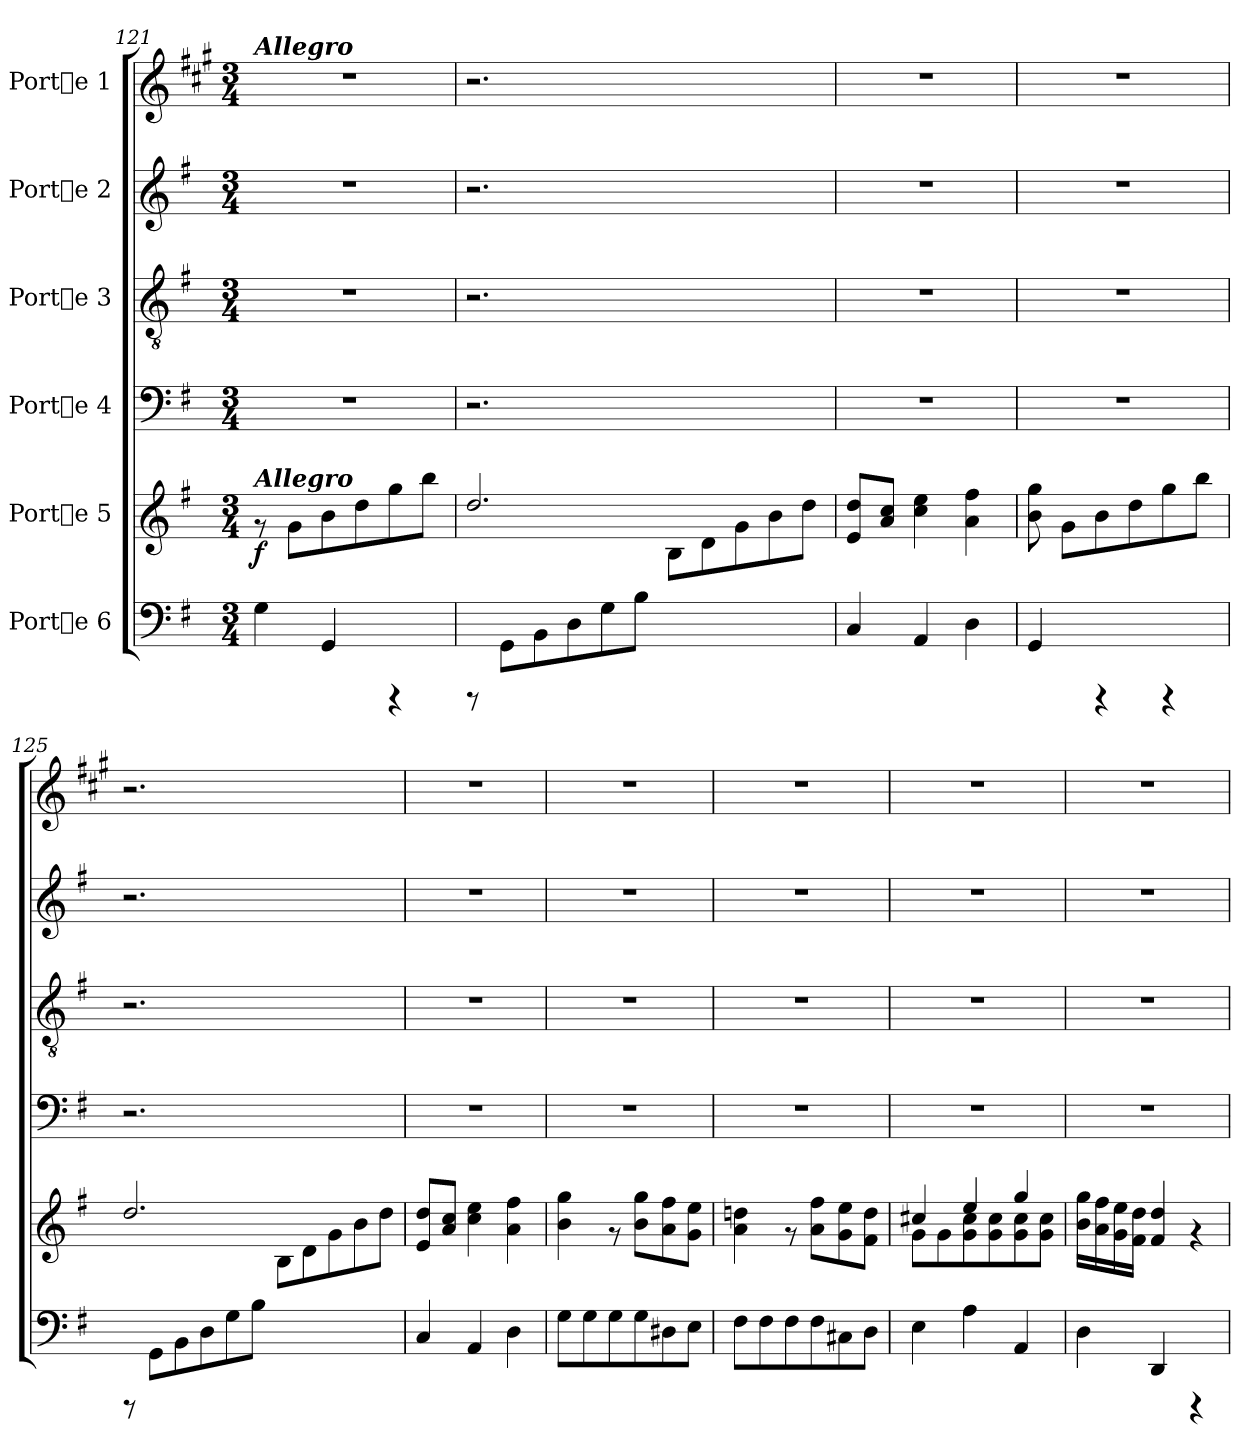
**kern	**kern	**dynam	**kern	**kern	**kern	**kern
*part6	*part5	*part5	*part4	*part3	*part2	*part1
*staff6	*staff5	*staff5	*staff4	*staff3	*staff2	*staff1
*I"Porte 6	*I"Porte 5	*	*I"Porte 4	*I"Porte 3	*I"Porte 2	*I"Porte 1
*clefF4	*clefG2	*	*clefF4	*clefGv2	*clefG2	*clefG2
*	*	*	*	*ITrd8c14	*	*ITrd1c2
*k[f#]	*k[f#]	*	*k[f#]	*k[f#]	*k[f#]	*k[f#]
*G:	*G:	*	*G:	*G:	*G:	*G:
*M3/4	*M3/4	*	*M3/4	*M3/4	*M3/4	*M3/4
=121	=121	=121	=121	=121	=121	=121
!	!	!	!	!	!	!LO:TX:a:Bi:t=Allegro
!	!LO:TX:a:Bi:t=Allegro	!	!	!	!	!
!	!	!LO:DY:b	!	!	!	!
4G\	8rf	f	2.r	2.r	2.r	2.r
.	8g\L	.	.	.	.	.
4GG/	8b\	.	.	.	.	.
.	8dd\	.	.	.	.	.
4rCCC	8gg\	.	.	.	.	.
.	8bb\J	.	.	.	.	.
!!LO:LB:g=z
=122	=122	=122	=122	=122	=122	=122
8rCCC	2.dd/	.	2.r	2.r	2.r	2.r
8GG\L	.	.	.	.	.	.
8BB\	.	.	.	.	.	.
8D\	.	.	.	.	.	.
8G\	.	.	.	.	.	.
8B\J	.	.	.	.	.	.
2ryy	8B\L	.	2ryy	2ryy	2ryy	2ryy
.	8d\	.	.	.	.	.
.	8g\	.	.	.	.	.
.	8b\	.	.	.	.	.
8ryy	8dd\J	.	8ryy	8ryy	8ryy	8ryy
=123	=123	=123	=123	=123	=123	=123
4C/	8dd/ 8e/L	.	2.r	2.r	2.r	2.r
.	8cc/ 8a/J	.	.	.	.	.
4AA/	4ee\ 4cc\	.	.	.	.	.
4D\	4ff#\ 4a\	.	.	.	.	.
=124	=124	=124	=124	=124	=124	=124
4GG/	8gg\ 8b\	.	2.r	2.r	2.r	2.r
.	8g\L	.	.	.	.	.
4rCCC	8b\	.	.	.	.	.
.	8dd\	.	.	.	.	.
4rCCC	8gg\	.	.	.	.	.
.	8bb\J	.	.	.	.	.
=125	=125	=125	=125	=125	=125	=125
8rCCC	2.dd/	.	2.r	2.r	2.r	2.r
8GG\L	.	.	.	.	.	.
8BB\	.	.	.	.	.	.
8D\	.	.	.	.	.	.
8G\	.	.	.	.	.	.
8B\J	.	.	.	.	.	.
2ryy	8B\L	.	2ryy	2ryy	2ryy	2ryy
.	8d\	.	.	.	.	.
.	8g\	.	.	.	.	.
.	8b\	.	.	.	.	.
8ryy	8dd\J	.	8ryy	8ryy	8ryy	8ryy
=126	=126	=126	=126	=126	=126	=126
4C/	8dd/ 8e/L	.	2.r	2.r	2.r	2.r
.	8cc/ 8a/J	.	.	.	.	.
4AA/	4ee\ 4cc\	.	.	.	.	.
4D\	4ff#\ 4a\	.	.	.	.	.
=127	=127	=127	=127	=127	=127	=127
8G\L	4gg\ 4b\	.	2.r	2.r	2.r	2.r
8G\	.	.	.	.	.	.
8G\	8rf	.	.	.	.	.
8G\	8gg\ 8b\L	.	.	.	.	.
8D#X\	8ff#\ 8a\	.	.	.	.	.
8E\J	8ee\ 8g\J	.	.	.	.	.
=128	=128	=128	=128	=128	=128	=128
8F#\L	4ddn\ 4a\	.	2.r	2.r	2.r	2.r
8F#\	.	.	.	.	.	.
8F#\	8rf	.	.	.	.	.
8F#\	8ff#\ 8a\L	.	.	.	.	.
8C#X\	8ee\ 8g\	.	.	.	.	.
8D\J	8dd\ 8f#\J	.	.	.	.	.
=129	=129	=129	=129	=129	=129	=129
*	*^	*	*	*	*	*
4E\	4cc#X/	8g\L	.	2.r	2.r	2.r	2.r
.	.	8g\	.	.	.	.	.
4A\	4ee/	8cc#\ 8g\	.	.	.	.	.
.	.	8cc#\ 8g\	.	.	.	.	.
4AA/	4gg/	8cc#\ 8g\	.	.	.	.	.
.	.	8cc#\ 8g\J	.	.	.	.	.
*	*v	*v	*	*	*	*	*
!!LO:LB:g=z
=130	=130	=130	=130	=130	=130	=130
4D\	16gg\ 16b\L	.	2.r	2.r	2.r	2.r
.	16ff#\ 16a\	.	.	.	.	.
.	16ee\ 16g\	.	.	.	.	.
.	16dd\ 16f#\J	.	.	.	.	.
4DD/	4dd/ 4f#/	.	.	.	.	.
4rCCC	4rf	.	.	.	.	.
=	=	=	=	=	=	=
*-	*-	*-	*-	*-	*-	*-
